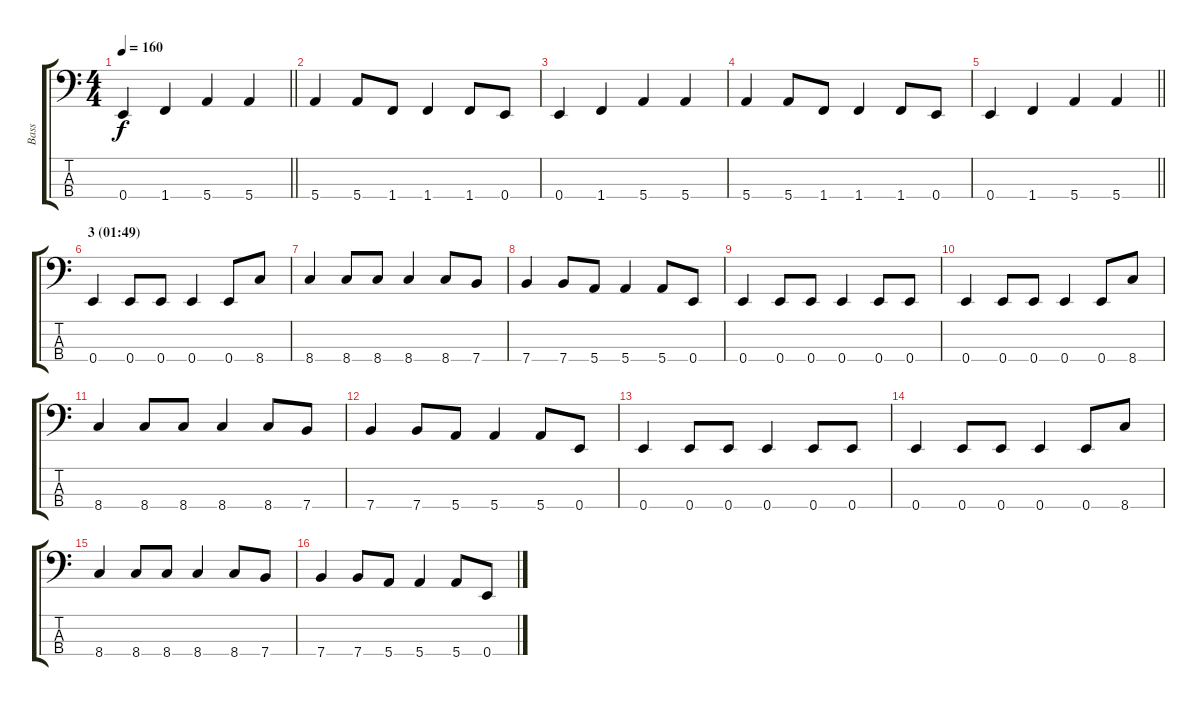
\track ("Bass" "Bass") {instrument electricbassfinger}
\staff {score tabs}
\tuning (G2 D2 A1 E1) {hide}
\ts (4 4)
\tempo 160
\clef f4
\barLineRight lightlight
\ks c
0.4.4{dy f} 1.4.4 5.4.4 5.4.4 |
5.4.4 5.4.8 1.4.8 1.4.4 1.4.8 0.4.8 |
0.4.4 1.4.4 5.4.4 5.4.4 |
5.4.4 5.4.8 1.4.8 1.4.4 1.4.8 0.4.8 |
\barLineRight lightlight
0.4.4 1.4.4 5.4.4 5.4.4 |
\section ("" "3 (01:49)")
0.4.4 0.4.8 0.4.8 0.4.4 0.4.8 8.4.8 |
8.4.4 8.4.8 8.4.8 8.4.4 8.4.8 7.4.8 |
7.4.4 7.4.8 5.4.8 5.4.4 5.4.8 0.4.8 |
0.4.4 0.4.8 0.4.8 0.4.4 0.4.8 0.4.8 |
0.4.4 0.4.8 0.4.8 0.4.4 0.4.8 8.4.8 |
8.4.4 8.4.8 8.4.8 8.4.4 8.4.8 7.4.8 |
7.4.4 7.4.8 5.4.8 5.4.4 5.4.8 0.4.8 |
0.4.4 0.4.8 0.4.8 0.4.4 0.4.8 0.4.8 |
0.4.4 0.4.8 0.4.8 0.4.4 0.4.8 8.4.8 |
8.4.4 8.4.8 8.4.8 8.4.4 8.4.8 7.4.8 |
7.4.4 7.4.8 5.4.8 5.4.4 5.4.8 0.4.8
